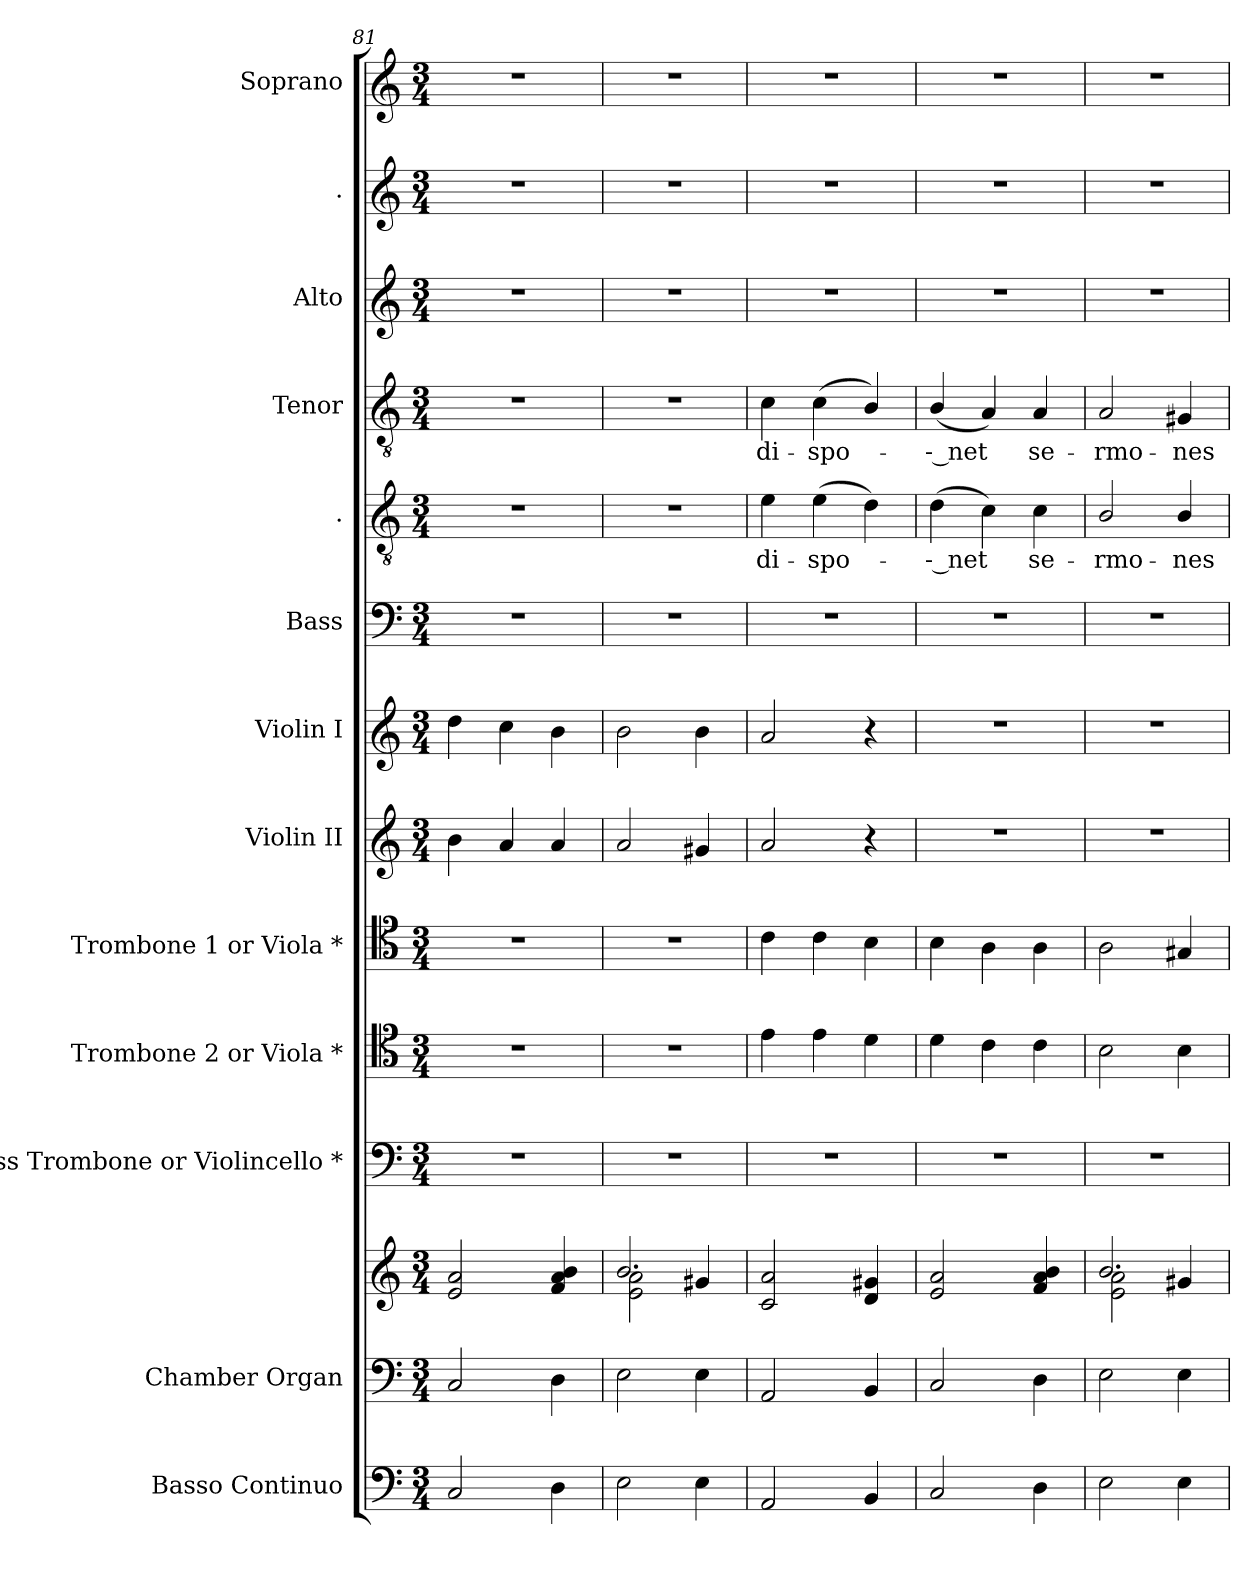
**kern	**kern	**kern	**kern	**kern	**kern	**kern	**kern	**kern	**kern	**text	**kern	**text	**kern	**kern	**kern
*part13	*part12	*part12	*part11	*part10	*part9	*part8	*part7	*part6	*part5	*part5	*part4	*part4	*part3	*part2	*part1
*staff14	*staff13	*staff12	*staff11	*staff10	*staff9	*staff8	*staff7	*staff6	*staff5	*staff5	*staff4	*staff4	*staff3	*staff2	*staff1
*I"Basso  Continuo	*I"Chamber  Organ	*	*I"Bass Trombone or Violincello *	*I"Trombone 2 or Viola *	*I"Trombone 1 or Viola *	*I"Violin II	*I"Violin I	*I"Bass	*I".	*	*I"Tenor	*	*I"Alto	*I".	*I"Soprano
*I'B Cont	*I'Org.	*	*I'B. Tbn.	*I'Tbn 2	*I'Tbn 1	*I'Vln. II	*I'Vln. I	*I'B.	*	*	*I'T,	*	*I'A.	*	*I'S.
*clefF4	*clefF4	*clefG2	*clefF4	*clefC4	*clefC4	*clefG2	*clefG2	*clefF4	*clefGv2	*	*clefGv2	*	*clefG2	*clefG2	*clefG2
*ITrd7c12	*	*	*	*	*	*	*	*	*ITrd7c12	*	*ITrd7c12	*	*	*	*
*k[]	*k[]	*k[]	*k[]	*k[]	*k[]	*k[]	*k[]	*k[]	*k[]	*	*k[]	*	*k[]	*k[]	*k[]
*M3/4	*M3/4	*M3/4	*M3/4	*M3/4	*M3/4	*M3/4	*M3/4	*M3/4	*M3/4	*	*M3/4	*	*M3/4	*M3/4	*M3/4
=81	=81	=81	=81	=81	=81	=81	=81	=81	=81	=81	=81	=81	=81	=81	=81
2CC/	2C/	2e/ 2a/	2.r	2.r	2.r	4b\	4dd\	2.r	2.r	.	2.r	.	2.r	2.r	2.r
.	.	.	.	.	.	4a/	4cc\	.	.	.	.	.	.	.	.
4DD\	4D\	4f/ 4a/ 4b/	.	.	.	4a/	4b\	.	.	.	.	.	.	.	.
=82	=82	=82	=82	=82	=82	=82	=82	=82	=82	=82	=82	=82	=82	=82	=82
*	*	*^	*	*	*	*	*	*	*	*	*	*	*	*	*
2EE\	2E\	2.b/	2e\ 2a\	2.r	2.r	2.r	2a/	2b\	2.r	2.r	.	2.r	.	2.r	2.r	2.r
4EE\	4E\	.	4g#X/	.	.	.	4g#X/	4b\	.	.	.	.	.	.	.	.
=83	=83	=83	=83	=83	=83	=83	=83	=83	=83	=83	=83	=83	=83	=83	=83	=83
!	!	!	!	!	!	!	!	!	!	!	!LO:LY:b	!	!LO:LY:b	!	!	!
*	*	*v	*v	*	*	*	*	*	*	*	*	*	*	*	*	*
2AAA/	2AA/	2c/ 2a/	2.r	4e\	4c\	2a/	2a/	2.r	4E\	di-	4C\	di-	2.r	2.r	2.r
!	!	!	!	!	!	!	!	!	!	!LO:LY:b	!	!LO:LY:b	!	!	!
.	.	.	.	4e\	4c\	.	.	.	(>4E\	-spo-	(>4C\	-spo-	.	.	.
4BBB/	4BB/	4d/ 4g#X/	.	4d\	4B\	4r	4r	.	4D\)	.	4BB/)	.	.	.	.
!!LO:PB:g=z
=84	=84	=84	=84	=84	=84	=84	=84	=84	=84	=84	=84	=84	=84	=84	=84
!	!	!	!	!	!	!	!	!	!	!LO:LY:b	!	!LO:LY:b	!	!	!
2CC/	2C/	2e/ 2a/	2.r	4d\	4B\	2.r	2.r	2.r	(>4D\	-- net	(<4BB/	-- net	2.r	2.r	2.r
.	.	.	.	4c\	4A\	.	.	.	4C\)	.	4AA/)	.	.	.	.
!	!	!	!	!	!	!	!	!	!	!LO:LY:b	!	!LO:LY:b	!	!	!
4DD\	4D\	4f/ 4a/ 4b/	.	4c\	4A\	.	.	.	4C\	se-	4AA/	se-	.	.	.
=85	=85	=85	=85	=85	=85	=85	=85	=85	=85	=85	=85	=85	=85	=85	=85
*	*	*^	*	*	*	*	*	*	*	*	*	*	*	*	*
!	!	!	!	!	!	!	!	!	!	!	!LO:LY:b	!	!LO:LY:b	!	!	!
2EE\	2E\	2.b/	2e\ 2a\	2.r	2B\	2A\	2.r	2.r	2.r	2BB/	-rmo-	2AA/	-rmo-	2.r	2.r	2.r
!	!	!	!	!	!	!	!	!	!	!	!LO:LY:b	!	!LO:LY:b	!	!	!
4EE\	4E\	.	4g#X/	.	4B\	4G#X/	.	.	.	4BB/	-nes	4GG#X/	-nes	.	.	.
*	*	*v	*v	*	*	*	*	*	*	*	*	*	*	*	*	*
=	=	=	=	=	=	=	=	=	=	=	=	=	=	=	=
*-	*-	*-	*-	*-	*-	*-	*-	*-	*-	*-	*-	*-	*-	*-	*-
